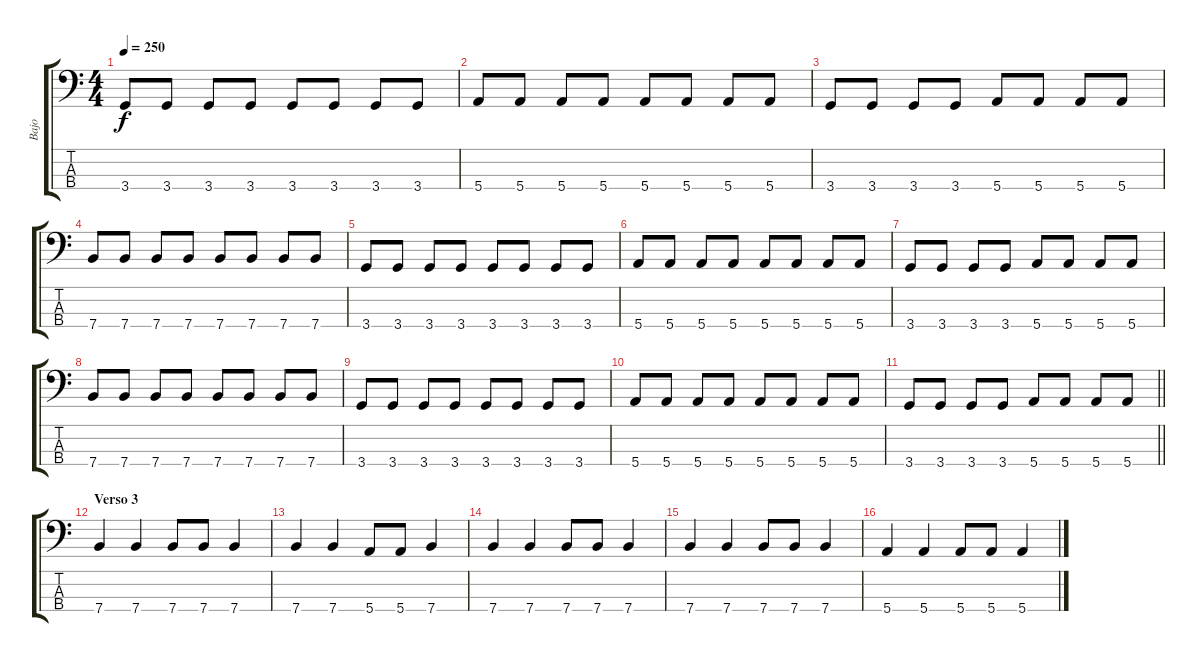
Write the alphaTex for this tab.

\track ("Bajo" "Bajo") {instrument electricbassfinger}
\staff {score tabs}
\tuning (G2 D2 A1 E1) {hide}
\ts (4 4)
\tempo 250
\clef f4
\ks c
3.4.8{dy f} 3.4.8 3.4.8 3.4.8 3.4.8 3.4.8 3.4.8 3.4.8 |
5.4.8 5.4.8 5.4.8 5.4.8 5.4.8 5.4.8 5.4.8 5.4.8 |
3.4.8 3.4.8 3.4.8 3.4.8 5.4.8 5.4.8 5.4.8 5.4.8 |
7.4.8 7.4.8 7.4.8 7.4.8 7.4.8 7.4.8 7.4.8 7.4.8 |
3.4.8 3.4.8 3.4.8 3.4.8 3.4.8 3.4.8 3.4.8 3.4.8 |
5.4.8 5.4.8 5.4.8 5.4.8 5.4.8 5.4.8 5.4.8 5.4.8 |
3.4.8 3.4.8 3.4.8 3.4.8 5.4.8 5.4.8 5.4.8 5.4.8 |
7.4.8 7.4.8 7.4.8 7.4.8 7.4.8 7.4.8 7.4.8 7.4.8 |
3.4.8 3.4.8 3.4.8 3.4.8 3.4.8 3.4.8 3.4.8 3.4.8 |
5.4.8 5.4.8 5.4.8 5.4.8 5.4.8 5.4.8 5.4.8 5.4.8 |
\barLineRight lightlight
3.4.8 3.4.8 3.4.8 3.4.8 5.4.8 5.4.8 5.4.8 5.4.8 |
\section ("" "Verso 3")
7.4.4 7.4.4 7.4.8 7.4.8 7.4.4 |
7.4.4 7.4.4 5.4.8 5.4.8 7.4.4 |
7.4.4 7.4.4 7.4.8 7.4.8 7.4.4 |
7.4.4 7.4.4 7.4.8 7.4.8 7.4.4 |
5.4.4 5.4.4 5.4.8 5.4.8 5.4.4
